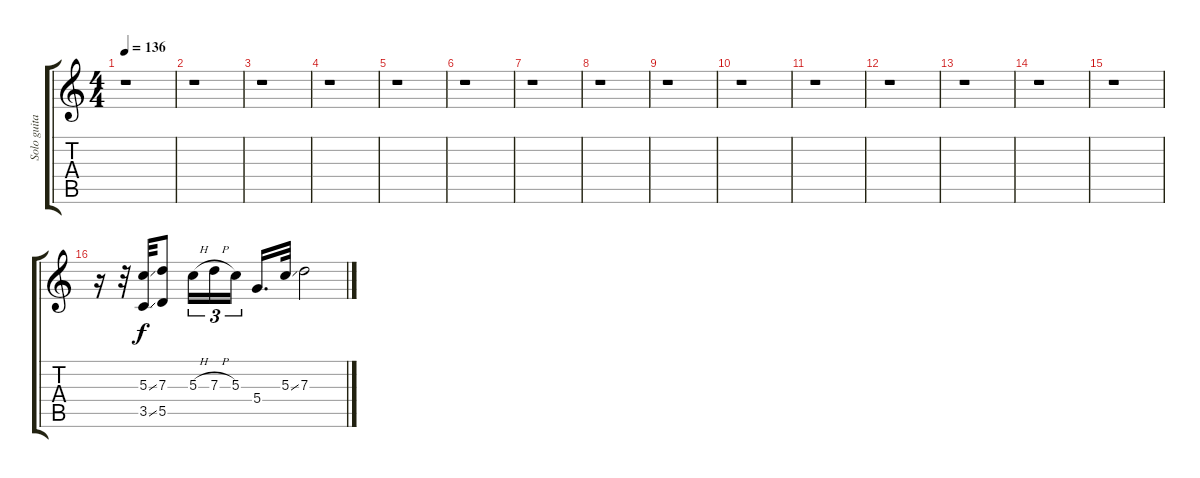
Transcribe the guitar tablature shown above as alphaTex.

\track ("Solo guitar" "Solo guita") {instrument overdrivenguitar}
\staff {score tabs}
\tuning (E4 B3 G3 D3 A2 E2) {hide}
\ts (4 4)
\tempo 136
\clef g2
\ks c
r.1{dy f instrument overdrivenguitar} |
r.1 |
r.1 |
r.1 |
r.1 |
r.1 |
r.1 |
r.1 |
r.1 |
r.1 |
r.1 |
r.1 |
r.1 |
r.1 |
r.1 |
r.16 r.32 (5.3{ss} 3.5{ss}).32 (7.3 5.5).8 5.3{h}.16{tu (3 2)} 7.3{h}.16{tu (3 2)} 5.3.16{tu (3 2)} 5.4.16{d} 5.3{ss}.32 7.3.2
